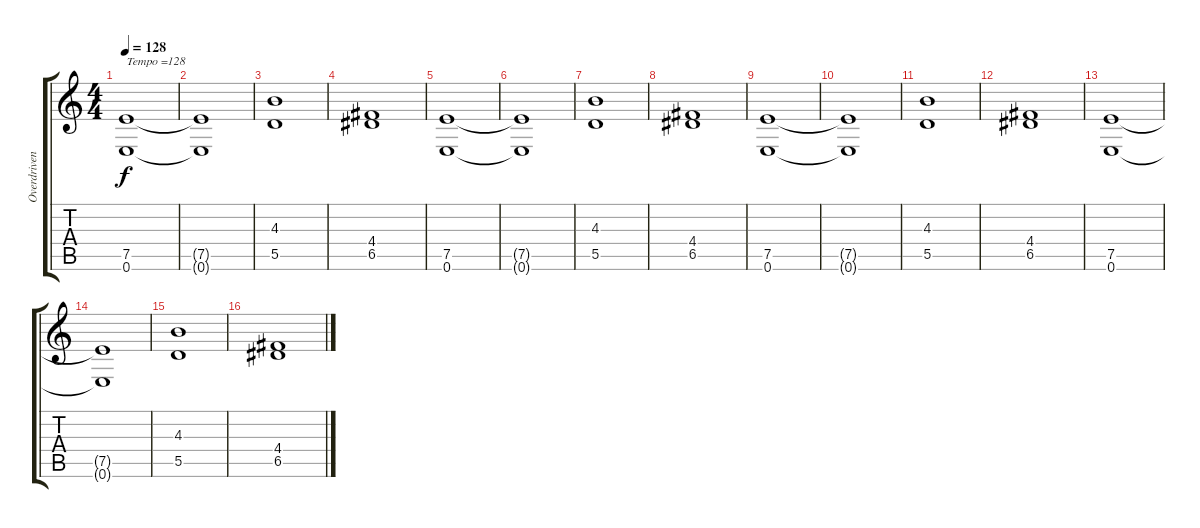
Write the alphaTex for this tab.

\track ("Overdriven Guitar 1" "Overdriven") {instrument overdrivenguitar}
\staff {score tabs}
\tuning (E4 B3 G3 D3 A2 E2) {hide}
\ts (4 4)
\tempo 128
\clef g2
\ks c
(7.5 0.6).1{txt "Tempo =128" dy f volume 2 instrument overdrivenguitar} |
(7.5{t} 0.6{t}).1 |
(4.3 5.5).1{volume 3} |
(4.4 6.5).1 |
(7.5 0.6).1{volume 4} |
(7.5{t} 0.6{t}).1 |
(4.3 5.5).1{volume 6} |
(4.4 6.5).1 |
(7.5 0.6).1{volume 6} |
(7.5{t} 0.6{t}).1 |
(4.3 5.5).1{volume 8} |
(4.4 6.5).1 |
(7.5 0.6).1{volume 10} |
(7.5{t} 0.6{t}).1 |
(4.3 5.5).1{volume 11} |
(4.4 6.5).1
